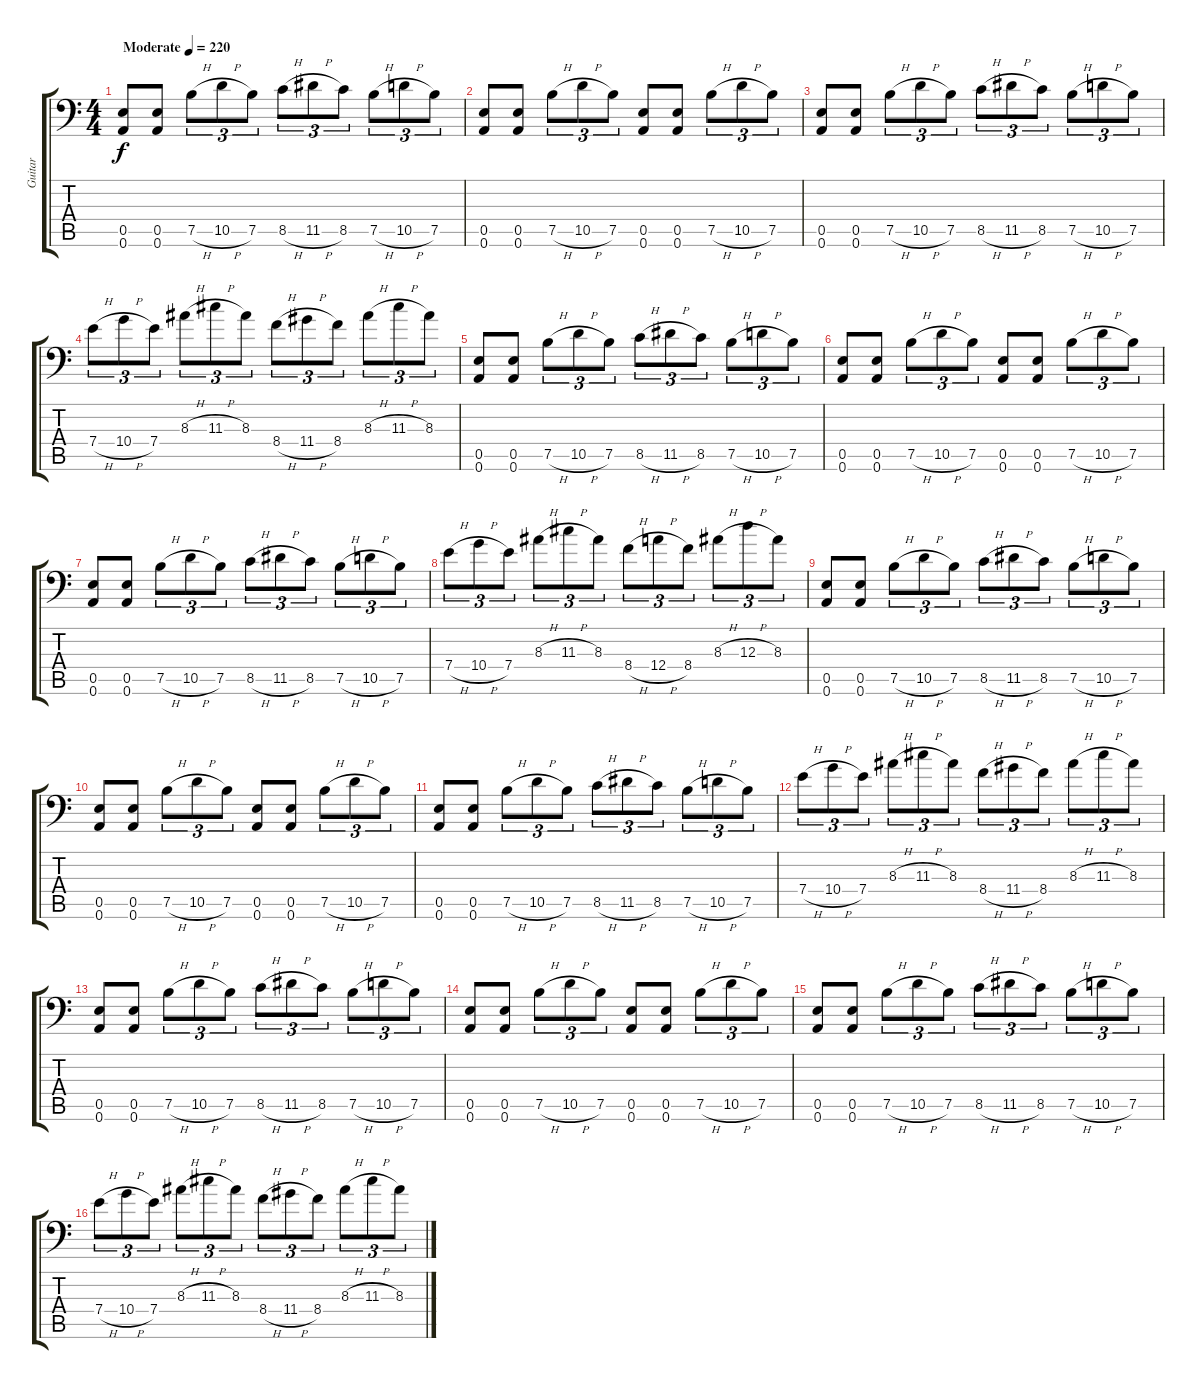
\track ("Guitar" "Guitar") {instrument overdrivenguitar}
\staff {score tabs}
\tuning (B3 Gb3 D3 A2 E2 A1) {hide}
\ts (4 4)
\tempo (220 "Moderate")
\clef f4
\ks c
(0.5 0.6).8{dy f instrument overdrivenguitar} (0.5 0.6).8 7.5{h}.8{tu (3 2)} 10.5{h}.8{tu (3 2)} 7.5.8{tu (3 2)} 8.5{h}.8{tu (3 2)} 11.5{h}.8{tu (3 2)} 8.5.8{tu (3 2)} 7.5{h}.8{tu (3 2)} 10.5{h}.8{tu (3 2)} 7.5.8{tu (3 2)} |
(0.5 0.6).8 (0.5 0.6).8 7.5{h}.8{tu (3 2)} 10.5{h}.8{tu (3 2)} 7.5.8{tu (3 2)} (0.5 0.6).8 (0.5 0.6).8 7.5{h}.8{tu (3 2)} 10.5{h}.8{tu (3 2)} 7.5.8{tu (3 2)} |
(0.5 0.6).8 (0.5 0.6).8 7.5{h}.8{tu (3 2)} 10.5{h}.8{tu (3 2)} 7.5.8{tu (3 2)} 8.5{h}.8{tu (3 2)} 11.5{h}.8{tu (3 2)} 8.5.8{tu (3 2)} 7.5{h}.8{tu (3 2)} 10.5{h}.8{tu (3 2)} 7.5.8{tu (3 2)} |
7.4{h}.8{tu (3 2)} 10.4{h}.8{tu (3 2)} 7.4.8{tu (3 2)} 8.3{h}.8{tu (3 2)} 11.3{h}.8{tu (3 2)} 8.3.8{tu (3 2)} 8.4{h}.8{tu (3 2)} 11.4{h}.8{tu (3 2)} 8.4.8{tu (3 2)} 8.3{h}.8{tu (3 2)} 11.3{h}.8{tu (3 2)} 8.3.8{tu (3 2)} |
(0.5 0.6).8 (0.5 0.6).8 7.5{h}.8{tu (3 2)} 10.5{h}.8{tu (3 2)} 7.5.8{tu (3 2)} 8.5{h}.8{tu (3 2)} 11.5{h}.8{tu (3 2)} 8.5.8{tu (3 2)} 7.5{h}.8{tu (3 2)} 10.5{h}.8{tu (3 2)} 7.5.8{tu (3 2)} |
(0.5 0.6).8 (0.5 0.6).8 7.5{h}.8{tu (3 2)} 10.5{h}.8{tu (3 2)} 7.5.8{tu (3 2)} (0.5 0.6).8 (0.5 0.6).8 7.5{h}.8{tu (3 2)} 10.5{h}.8{tu (3 2)} 7.5.8{tu (3 2)} |
(0.5 0.6).8 (0.5 0.6).8 7.5{h}.8{tu (3 2)} 10.5{h}.8{tu (3 2)} 7.5.8{tu (3 2)} 8.5{h}.8{tu (3 2)} 11.5{h}.8{tu (3 2)} 8.5.8{tu (3 2)} 7.5{h}.8{tu (3 2)} 10.5{h}.8{tu (3 2)} 7.5.8{tu (3 2)} |
7.4{h}.8{tu (3 2)} 10.4{h}.8{tu (3 2)} 7.4.8{tu (3 2)} 8.3{h}.8{tu (3 2)} 11.3{h}.8{tu (3 2)} 8.3.8{tu (3 2)} 8.4{h}.8{tu (3 2)} 12.4{h}.8{tu (3 2)} 8.4.8{tu (3 2)} 8.3{h}.8{tu (3 2)} 12.3{h}.8{tu (3 2)} 8.3.8{tu (3 2)} |
(0.5 0.6).8 (0.5 0.6).8 7.5{h}.8{tu (3 2)} 10.5{h}.8{tu (3 2)} 7.5.8{tu (3 2)} 8.5{h}.8{tu (3 2)} 11.5{h}.8{tu (3 2)} 8.5.8{tu (3 2)} 7.5{h}.8{tu (3 2)} 10.5{h}.8{tu (3 2)} 7.5.8{tu (3 2)} |
(0.5 0.6).8 (0.5 0.6).8 7.5{h}.8{tu (3 2)} 10.5{h}.8{tu (3 2)} 7.5.8{tu (3 2)} (0.5 0.6).8 (0.5 0.6).8 7.5{h}.8{tu (3 2)} 10.5{h}.8{tu (3 2)} 7.5.8{tu (3 2)} |
(0.5 0.6).8 (0.5 0.6).8 7.5{h}.8{tu (3 2)} 10.5{h}.8{tu (3 2)} 7.5.8{tu (3 2)} 8.5{h}.8{tu (3 2)} 11.5{h}.8{tu (3 2)} 8.5.8{tu (3 2)} 7.5{h}.8{tu (3 2)} 10.5{h}.8{tu (3 2)} 7.5.8{tu (3 2)} |
7.4{h}.8{tu (3 2)} 10.4{h}.8{tu (3 2)} 7.4.8{tu (3 2)} 8.3{h}.8{tu (3 2)} 11.3{h}.8{tu (3 2)} 8.3.8{tu (3 2)} 8.4{h}.8{tu (3 2)} 11.4{h}.8{tu (3 2)} 8.4.8{tu (3 2)} 8.3{h}.8{tu (3 2)} 11.3{h}.8{tu (3 2)} 8.3.8{tu (3 2)} |
(0.5 0.6).8 (0.5 0.6).8 7.5{h}.8{tu (3 2)} 10.5{h}.8{tu (3 2)} 7.5.8{tu (3 2)} 8.5{h}.8{tu (3 2)} 11.5{h}.8{tu (3 2)} 8.5.8{tu (3 2)} 7.5{h}.8{tu (3 2)} 10.5{h}.8{tu (3 2)} 7.5.8{tu (3 2)} |
(0.5 0.6).8 (0.5 0.6).8 7.5{h}.8{tu (3 2)} 10.5{h}.8{tu (3 2)} 7.5.8{tu (3 2)} (0.5 0.6).8 (0.5 0.6).8 7.5{h}.8{tu (3 2)} 10.5{h}.8{tu (3 2)} 7.5.8{tu (3 2)} |
(0.5 0.6).8 (0.5 0.6).8 7.5{h}.8{tu (3 2)} 10.5{h}.8{tu (3 2)} 7.5.8{tu (3 2)} 8.5{h}.8{tu (3 2)} 11.5{h}.8{tu (3 2)} 8.5.8{tu (3 2)} 7.5{h}.8{tu (3 2)} 10.5{h}.8{tu (3 2)} 7.5.8{tu (3 2)} |
7.4{h}.8{tu (3 2)} 10.4{h}.8{tu (3 2)} 7.4.8{tu (3 2)} 8.3{h}.8{tu (3 2)} 11.3{h}.8{tu (3 2)} 8.3.8{tu (3 2)} 8.4{h}.8{tu (3 2)} 11.4{h}.8{tu (3 2)} 8.4.8{tu (3 2)} 8.3{h}.8{tu (3 2)} 11.3{h}.8{tu (3 2)} 8.3.8{tu (3 2)}
